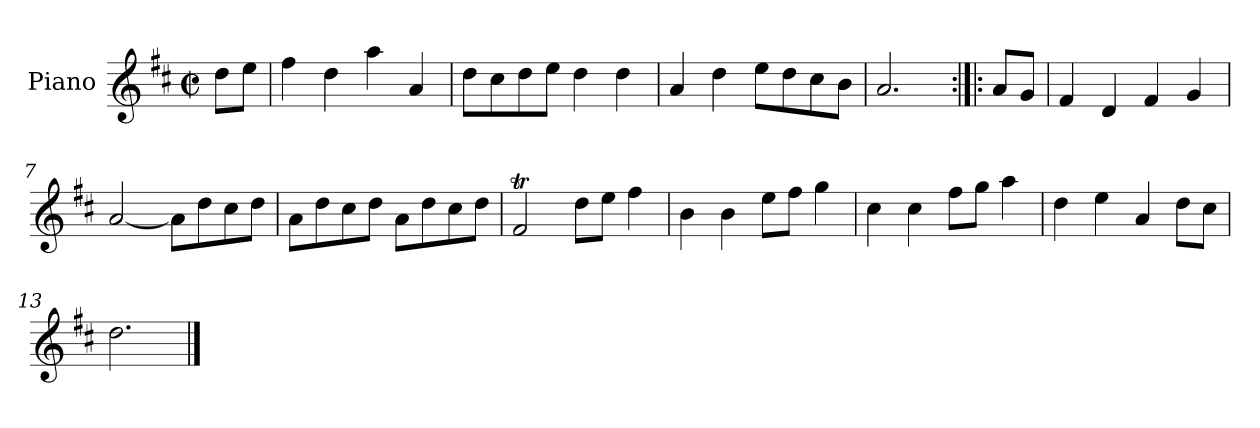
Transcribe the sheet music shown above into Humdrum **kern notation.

**kern
*part1
*staff1
*I"Piano
*I'Pno.
*clefG2
*k[f#c#]
*M2/2
*met(c|)
=
8dd\L
8ee\J
=1
4ff#\
4dd\
4aa\
4a/
=2
8dd\L
8cc#\
8dd\
8ee\J
4dd\
4dd\
=3
4a/
4dd\
8ee\L
8dd\
8cc#\
8b\J
=4
2.a/
=5:|!|:
8a/L
8g/J
=6
4f#/
4d/
4f#/
4g/
=7
[2a/
8a\L]
8dd\
8cc#\
8dd\J
=8
8a\L
8dd\
8cc#\
8dd\J
8a\L
8dd\
8cc#\
8dd\J
=9
2f#t/
8dd\L
8ee\J
4ff#\
=10
4b\
4b\
8ee\L
8ff#\J
4gg\
=11
4cc#\
4cc#\
8ff#\L
8gg\J
4aa\
=12
4dd\
4ee\
4a/
8dd\L
8cc#\J
=13
2.dd\
==
*-
